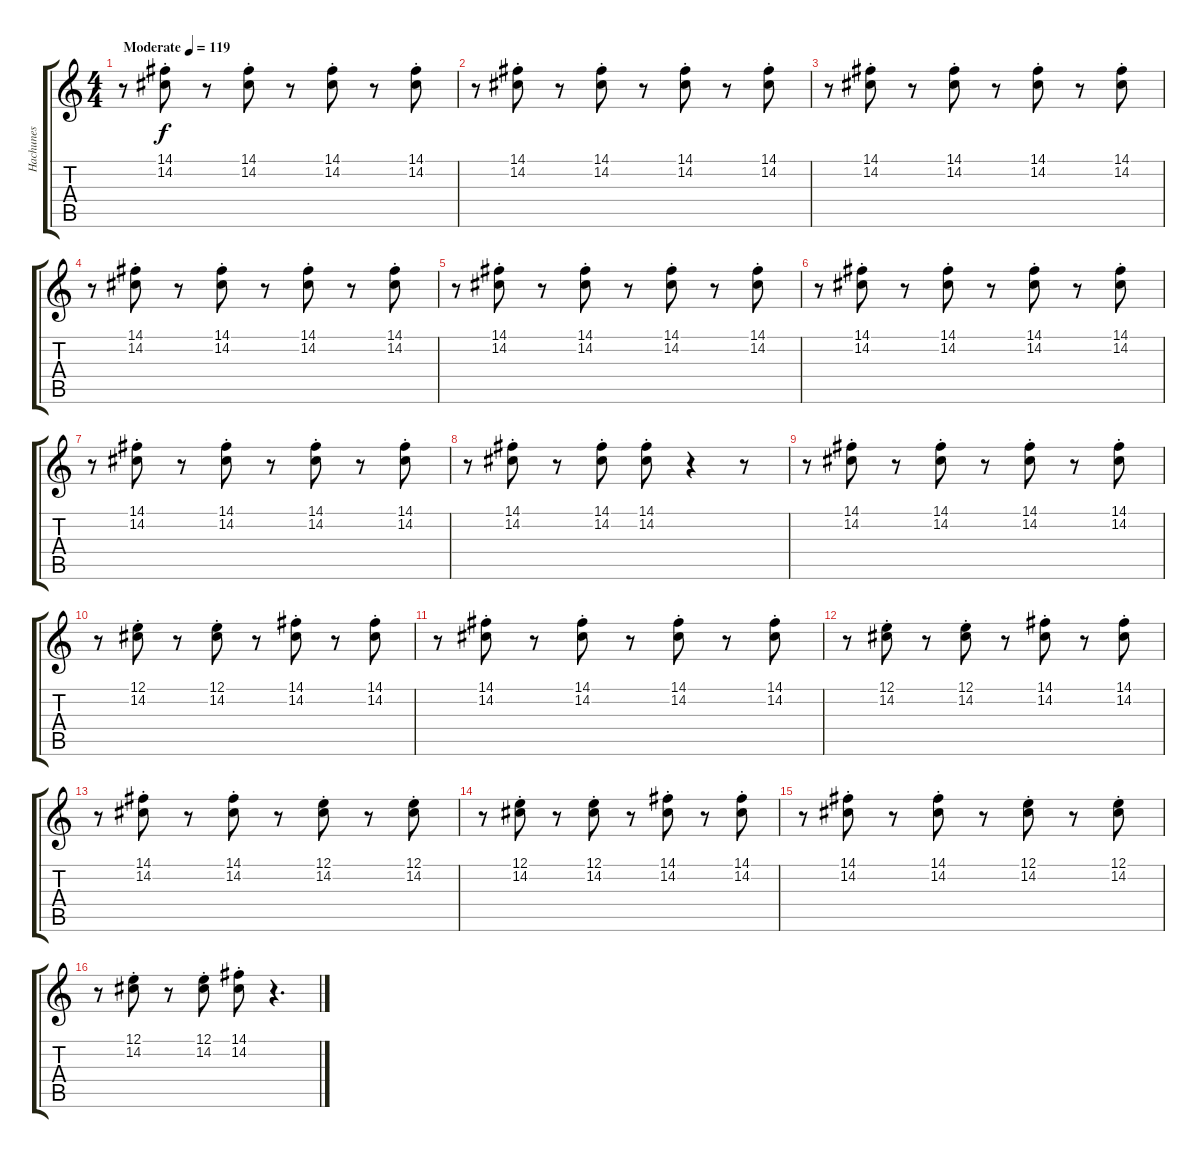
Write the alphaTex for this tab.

\track ("Hachunes" "Hachunes") {instrument lead1square}
\staff {score tabs}
\tuning (E4 B3 G3 D3 A2 E2) {hide}
\ts (4 4)
\tempo (119 "Moderate")
\clef g2
\ks c
r.8{dy f instrument lead1square} (14.1{st} 14.2{st}).8 r.8 (14.1{st} 14.2{st}).8 r.8 (14.1{st} 14.2{st}).8 r.8 (14.1{st} 14.2{st}).8 |
r.8 (14.1{st} 14.2{st}).8 r.8 (14.1{st} 14.2{st}).8 r.8 (14.1{st} 14.2{st}).8 r.8 (14.1{st} 14.2{st}).8 |
r.8 (14.1{st} 14.2{st}).8 r.8 (14.1{st} 14.2{st}).8 r.8 (14.1{st} 14.2{st}).8 r.8 (14.1{st} 14.2{st}).8 |
r.8 (14.1{st} 14.2{st}).8 r.8 (14.1{st} 14.2{st}).8 r.8 (14.1{st} 14.2{st}).8 r.8 (14.1{st} 14.2{st}).8 |
r.8 (14.1{st} 14.2{st}).8 r.8 (14.1{st} 14.2{st}).8 r.8 (14.1{st} 14.2{st}).8 r.8 (14.1{st} 14.2{st}).8 |
r.8 (14.1{st} 14.2{st}).8 r.8 (14.1{st} 14.2{st}).8 r.8 (14.1{st} 14.2{st}).8 r.8 (14.1{st} 14.2{st}).8 |
r.8 (14.1{st} 14.2{st}).8 r.8 (14.1{st} 14.2{st}).8 r.8 (14.1{st} 14.2{st}).8 r.8 (14.1{st} 14.2{st}).8 |
r.8 (14.1{st} 14.2{st}).8 r.8 (14.1{st} 14.2{st}).8 (14.1{st} 14.2{st}).8 r.4 r.8 |
r.8 (14.1{st} 14.2{st}).8 r.8 (14.1{st} 14.2{st}).8 r.8 (14.1{st} 14.2{st}).8 r.8 (14.1{st} 14.2{st}).8 |
r.8 (12.1{st} 14.2{st}).8 r.8 (12.1{st} 14.2{st}).8 r.8 (14.1{st} 14.2{st}).8 r.8 (14.1{st} 14.2{st}).8 |
r.8 (14.1{st} 14.2{st}).8 r.8 (14.1{st} 14.2{st}).8 r.8 (14.1{st} 14.2{st}).8 r.8 (14.1{st} 14.2{st}).8 |
r.8 (12.1{st} 14.2{st}).8 r.8 (12.1{st} 14.2{st}).8 r.8 (14.1{st} 14.2{st}).8 r.8 (14.1{st} 14.2{st}).8 |
r.8 (14.1{st} 14.2{st}).8 r.8 (14.1{st} 14.2{st}).8 r.8 (12.1{st} 14.2{st}).8 r.8 (12.1{st} 14.2{st}).8 |
r.8 (12.1{st} 14.2{st}).8 r.8 (12.1{st} 14.2{st}).8 r.8 (14.1{st} 14.2{st}).8 r.8 (14.1{st} 14.2{st}).8 |
r.8 (14.1{st} 14.2{st}).8 r.8 (14.1{st} 14.2{st}).8 r.8 (12.1{st} 14.2{st}).8 r.8 (12.1{st} 14.2{st}).8 |
r.8 (12.1{st} 14.2{st}).8 r.8 (12.1{st} 14.2{st}).8 (14.1{st} 14.2{st}).8 r.4{d}
